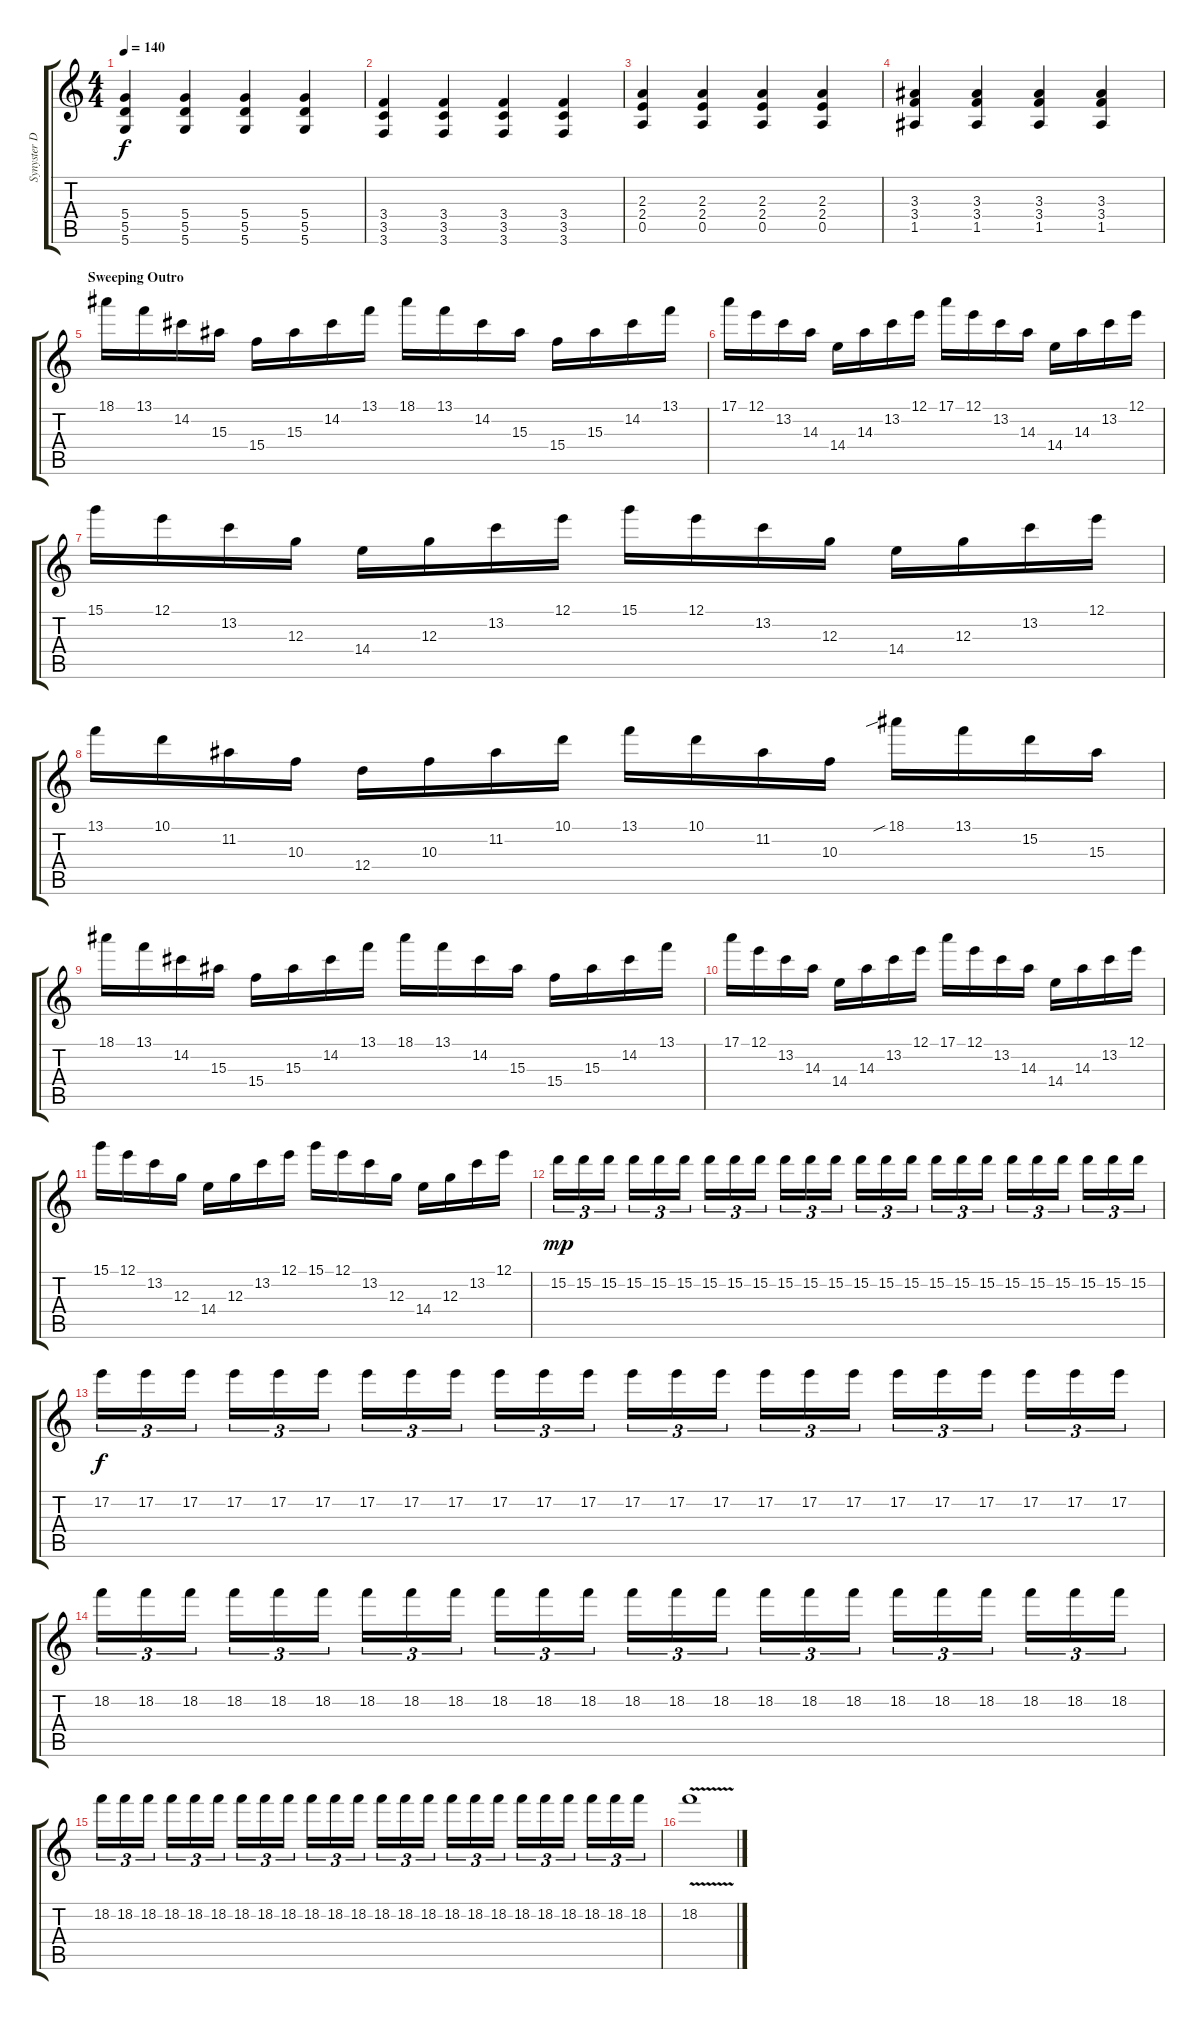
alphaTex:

\track ("Synyster Distortion" "Synyster D") {instrument overdrivenguitar}
\staff {score tabs}
\tuning (E4 B3 G3 D3 A2 D2) {hide}
\ts (4 4)
\tempo 140
\clef g2
\ks c
(5.4 5.5 5.6).4{dy f} (5.4 5.5 5.6).4 (5.4 5.5 5.6).4 (5.4 5.5 5.6).4 |
(3.4 3.5 3.6).4 (3.4 3.5 3.6).4 (3.4 3.5 3.6).4 (3.4 3.5 3.6).4 |
(2.3 2.4 0.5).4 (2.3 2.4 0.5).4 (2.3 2.4 0.5).4 (2.3 2.4 0.5).4 |
(3.3 3.4 1.5).4 (3.3 3.4 1.5).4 (3.3 3.4 1.5).4 (3.3 3.4 1.5).4 |
\section ("" "Sweeping Outro")
18.1.16{volume 15 balance 14} 13.1.16 14.2.16 15.3.16 15.4.16 15.3.16 14.2.16 13.1.16 18.1.16 13.1.16 14.2.16 15.3.16 15.4.16 15.3.16 14.2.16 13.1.16 |
17.1.16 12.1.16 13.2.16 14.3.16 14.4.16 14.3.16 13.2.16 12.1.16 17.1.16 12.1.16 13.2.16 14.3.16 14.4.16 14.3.16 13.2.16 12.1.16 |
15.1.16 12.1.16 13.2.16 12.3.16 14.4.16 12.3.16 13.2.16 12.1.16 15.1.16 12.1.16 13.2.16 12.3.16 14.4.16 12.3.16 13.2.16 12.1.16 |
13.1.16 10.1.16 11.2.16 10.3.16 12.4.16 10.3.16 11.2.16 10.1.16 13.1.16 10.1.16 11.2.16 10.3.16 18.1{sib}.16 13.1.16 15.2.16 15.3.16 |
18.1.16 13.1.16 14.2.16 15.3.16 15.4.16 15.3.16 14.2.16 13.1.16 18.1.16 13.1.16 14.2.16 15.3.16 15.4.16 15.3.16 14.2.16 13.1.16 |
17.1.16 12.1.16 13.2.16 14.3.16 14.4.16 14.3.16 13.2.16 12.1.16 17.1.16 12.1.16 13.2.16 14.3.16 14.4.16 14.3.16 13.2.16 12.1.16 |
15.1.16 12.1.16 13.2.16 12.3.16 14.4.16 12.3.16 13.2.16 12.1.16 15.1.16 12.1.16 13.2.16 12.3.16 14.4.16 12.3.16 13.2.16 12.1.16 |
15.2.16{tu (3 2) dy mp} 15.2.16{tu (3 2)} 15.2.16{tu (3 2)} 15.2.16{tu (3 2)} 15.2.16{tu (3 2)} 15.2.16{tu (3 2)} 15.2.16{tu (3 2)} 15.2.16{tu (3 2)} 15.2.16{tu (3 2)} 15.2.16{tu (3 2)} 15.2.16{tu (3 2)} 15.2.16{tu (3 2)} 15.2.16{tu (3 2)} 15.2.16{tu (3 2)} 15.2.16{tu (3 2)} 15.2.16{tu (3 2)} 15.2.16{tu (3 2)} 15.2.16{tu (3 2)} 15.2.16{tu (3 2)} 15.2.16{tu (3 2)} 15.2.16{tu (3 2)} 15.2.16{tu (3 2)} 15.2.16{tu (3 2)} 15.2.16{tu (3 2)} |
17.2.16{tu (3 2) dy f} 17.2.16{tu (3 2)} 17.2.16{tu (3 2)} 17.2.16{tu (3 2)} 17.2.16{tu (3 2)} 17.2.16{tu (3 2)} 17.2.16{tu (3 2)} 17.2.16{tu (3 2)} 17.2.16{tu (3 2)} 17.2.16{tu (3 2)} 17.2.16{tu (3 2)} 17.2.16{tu (3 2)} 17.2.16{tu (3 2)} 17.2.16{tu (3 2)} 17.2.16{tu (3 2)} 17.2.16{tu (3 2)} 17.2.16{tu (3 2)} 17.2.16{tu (3 2)} 17.2.16{tu (3 2)} 17.2.16{tu (3 2)} 17.2.16{tu (3 2)} 17.2.16{tu (3 2)} 17.2.16{tu (3 2)} 17.2.16{tu (3 2)} |
18.2.16{tu (3 2)} 18.2.16{tu (3 2)} 18.2.16{tu (3 2)} 18.2.16{tu (3 2)} 18.2.16{tu (3 2)} 18.2.16{tu (3 2)} 18.2.16{tu (3 2)} 18.2.16{tu (3 2)} 18.2.16{tu (3 2)} 18.2.16{tu (3 2)} 18.2.16{tu (3 2)} 18.2.16{tu (3 2)} 18.2.16{tu (3 2)} 18.2.16{tu (3 2)} 18.2.16{tu (3 2)} 18.2.16{tu (3 2)} 18.2.16{tu (3 2)} 18.2.16{tu (3 2)} 18.2.16{tu (3 2)} 18.2.16{tu (3 2)} 18.2.16{tu (3 2)} 18.2.16{tu (3 2)} 18.2.16{tu (3 2)} 18.2.16{tu (3 2)} |
18.2.16{tu (3 2)} 18.2.16{tu (3 2)} 18.2.16{tu (3 2)} 18.2.16{tu (3 2)} 18.2.16{tu (3 2)} 18.2.16{tu (3 2)} 18.2.16{tu (3 2)} 18.2.16{tu (3 2)} 18.2.16{tu (3 2)} 18.2.16{tu (3 2)} 18.2.16{tu (3 2)} 18.2.16{tu (3 2)} 18.2.16{tu (3 2)} 18.2.16{tu (3 2)} 18.2.16{tu (3 2)} 18.2.16{tu (3 2)} 18.2.16{tu (3 2)} 18.2.16{tu (3 2)} 18.2.16{tu (3 2)} 18.2.16{tu (3 2)} 18.2.16{tu (3 2)} 18.2.16{tu (3 2)} 18.2.16{tu (3 2)} 18.2.16{tu (3 2)} |
18.2{v}.1{volume 3}
